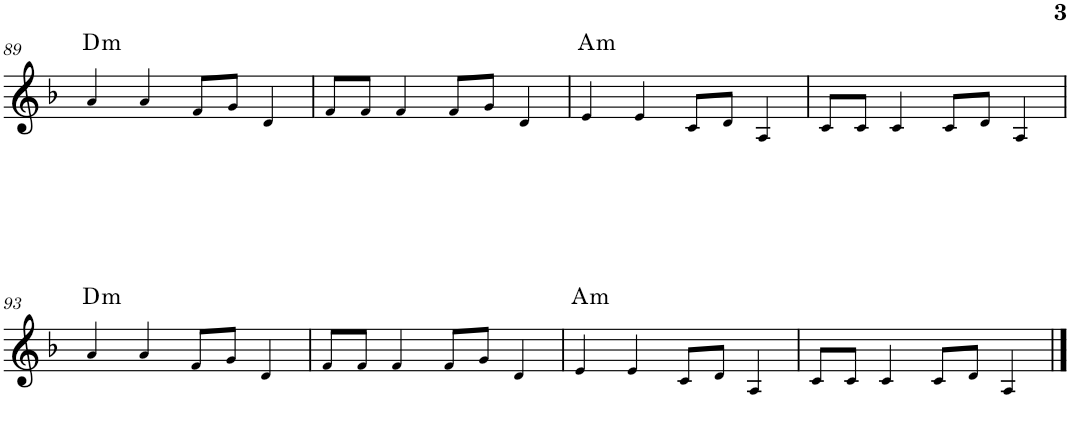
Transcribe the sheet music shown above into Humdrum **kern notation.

**kern	**harte
*part1	*part1
*staff1	*
*I"Piano	*
*I'Pno.	*
!!LO:PB:g=z
*clefG2	*
*k[b-]	*
*M4/4	*
=89	=89
!	!LO:H:kt=m
4a!/	D:min
4a!/	.
8f!/L	.
8g!/J	.
4d!/	.
=90	=90
8f!/L	.
8f!/J	.
4f!/	.
8f!/L	.
8g!/J	.
4d!/	.
=91	=91
!	!LO:H:kt=m
4e!/	A:min
4e!/	.
8c!/L	.
8d!/J	.
4A!/	.
=92	=92
8c!/L	.
8c!/J	.
4c!/	.
8c!/L	.
8d!/J	.
4A!/	.
!!LO:LB:g=z
=93	=93
!	!LO:H:kt=m
4a!/	D:min
4a!/	.
8f!/L	.
8g!/J	.
4d!/	.
=94	=94
8f!/L	.
8f!/J	.
4f!/	.
8f!/L	.
8g!/J	.
4d!/	.
=95	=95
!	!LO:H:kt=m
4e!/	A:min
4e!/	.
8c!/L	.
8d!/J	.
4A!/	.
=96	=96
8c!/L	.
8c!/J	.
4c!/	.
8c!/L	.
8d!/J	.
4A!/	.
==	==
*-	*-
